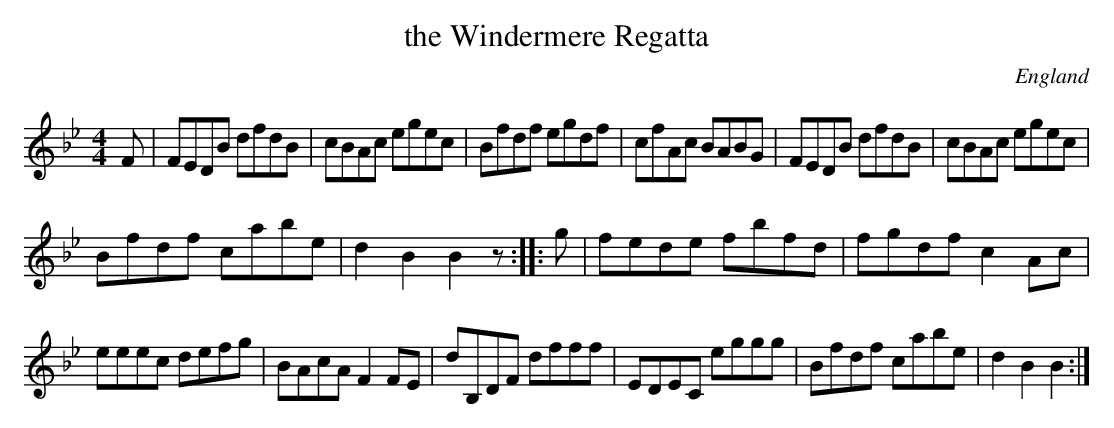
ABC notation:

X:1
T:the Windermere Regatta
M:4/4
O:England
K:Bb major
F|\
FEDB dfdB| cBAc egec| \
Bfdf egdf| cfAc BABG| \
FEDB dfdB| cBAc egec|
Bfdf cabe| d2B2 B2z::\
g|\
fede fbfd| fgdf c2Ac|
eeec defg| BAcA F2FE| \
dB,DF dfff| EDEC eggg| \
Bfdf cabe| d2B2 B2:|
